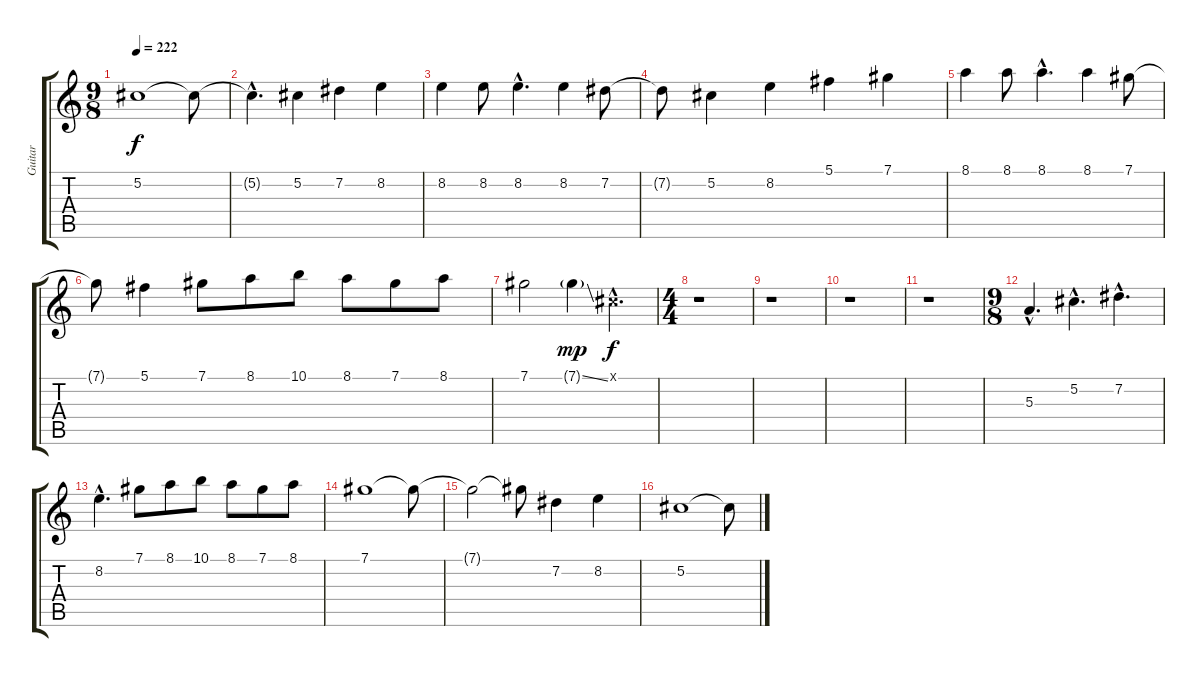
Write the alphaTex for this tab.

\track ("Guitar" "Guitar") {instrument distortionguitar}
\staff {score tabs}
\tuning (Db4 Ab3 E3 B2 Gb2 Db2) {hide}
\ts (9 8)
\tempo 222
\clef g2
\ks c
5.2.1{dy f} 5.2{t}.8 |
5.2{hac t}.4{d} 5.2.4 7.2.4 8.2.4 |
8.2.4 8.2.8 8.2{hac}.4{d} 8.2.4 7.2.8 |
7.2{t}.8 5.2.4 8.2.4 5.1.4 7.1.4 |
8.1.4 8.1.8 8.1{hac}.4{d} 8.1.4 7.1.8 |
7.1{t}.8 5.1.4 7.1.8 8.1.8 10.1.8 8.1.8 7.1.8 8.1.8 |
7.1.2 7.1{ss g}.4{dy mp} 0.1{hac x}.4{d dy f} |
\ts (4 4)
r.1 |
r.1 |
r.1 |
r.1 |
\ts (9 8)
5.3{hac}.4{d} 5.2{hac}.4{d} 7.2{hac}.4{d} |
8.2{hac}.4{d} 7.1.8 8.1.8 10.1.8 8.1.8 7.1.8 8.1.8 |
7.1.1 7.1{t}.8 |
7.1{t}.2 7.1{t}.8 7.2.4 8.2.4 |
5.2.1 5.2{t}.8
